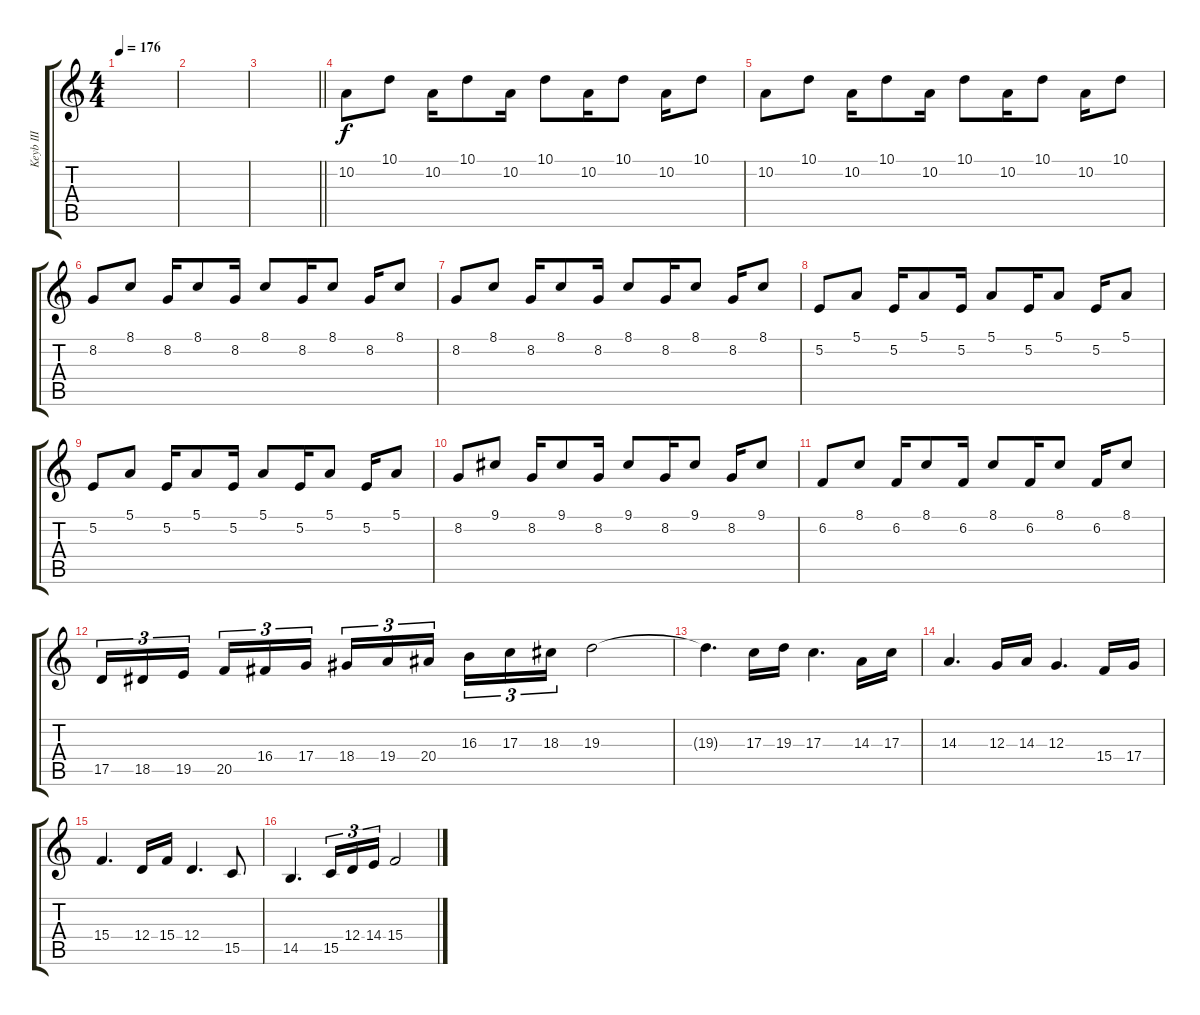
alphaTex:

\track ("Keyb III" "Keyb III") {instrument lead2sawtooth}
\staff {score tabs}
\tuning (E4 B3 G3 D3 A2 E2) {hide}
\ts (4 4)
\tempo 176
\clef g2
\ks c
|
|
\barLineRight lightlight
|
10.2.8{volume 7} 10.1.8 10.2.16 10.1.8 10.2.16 10.1.8 10.2.16 10.1.8 10.2.16 10.1.8 |
10.2.8 10.1.8 10.2.16 10.1.8 10.2.16 10.1.8 10.2.16 10.1.8 10.2.16 10.1.8 |
8.2.8 8.1.8 8.2.16 8.1.8 8.2.16 8.1.8 8.2.16 8.1.8 8.2.16 8.1.8 |
8.2.8 8.1.8 8.2.16 8.1.8 8.2.16 8.1.8 8.2.16 8.1.8 8.2.16 8.1.8 |
5.2.8 5.1.8 5.2.16 5.1.8 5.2.16 5.1.8 5.2.16 5.1.8 5.2.16 5.1.8 |
5.2.8 5.1.8 5.2.16 5.1.8 5.2.16 5.1.8 5.2.16 5.1.8 5.2.16 5.1.8 |
8.2.8 9.1.8 8.2.16 9.1.8 8.2.16 9.1.8 8.2.16 9.1.8 8.2.16 9.1.8 |
6.2.8 8.1.8 6.2.16 8.1.8 6.2.16 8.1.8 6.2.16 8.1.8 6.2.16 8.1.8 |
17.5.16{tu (3 2) volume 10} 18.5.16{tu (3 2)} 19.5.16{tu (3 2) beam splitsecondary} 20.5.16{tu (3 2)} 16.4.16{tu (3 2)} 17.4.16{tu (3 2)} 18.4.16{tu (3 2)} 19.4.16{tu (3 2)} 20.4.16{tu (3 2) beam splitsecondary} 16.3.16{tu (3 2)} 17.3.16{tu (3 2)} 18.3.16{tu (3 2)} 19.3.2 |
19.3{t}.4{d} 17.3.16 19.3.16 17.3.4{d} 14.3.16 17.3.16 |
14.3.4{d} 12.3.16 14.3.16 12.3.4{d} 15.4.16 17.4.16 |
15.4.4{d} 12.4.16 15.4.16 12.4.4{d} 15.5.8 |
14.5.4{d} 15.5.16{tu (3 2)} 12.4.16{tu (3 2)} 14.4.16{tu (3 2)} 15.4.2
